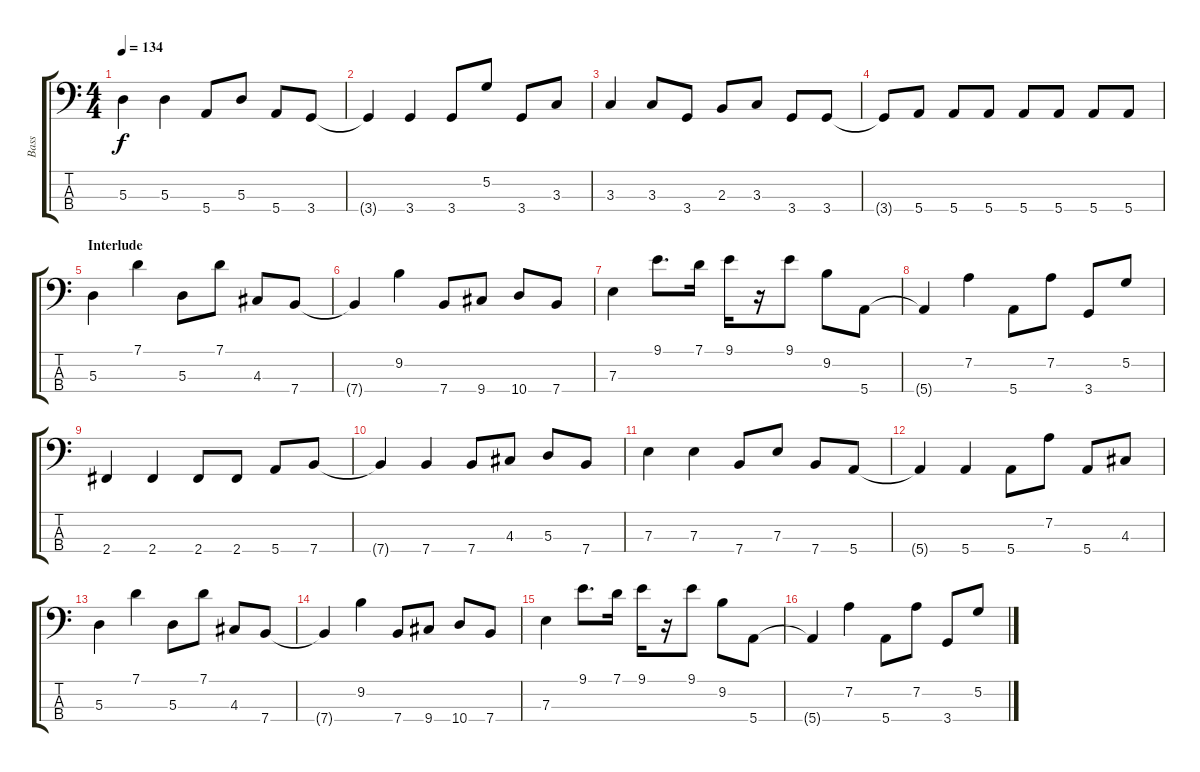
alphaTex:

\track ("Bass" "Bass") {instrument electricbasspick}
\staff {score tabs}
\tuning (G2 D2 A1 E1) {hide}
\ts (4 4)
\tempo 134
\clef f4
\ks c
5.3.4{dy f} 5.3.4 5.4.8 5.3.8 5.4.8 3.4.8 |
3.4{t}.4 3.4.4 3.4.8 5.2.8 3.4.8 3.3.8 |
3.3.4 3.3.8 3.4.8 2.3.8 3.3.8 3.4.8 3.4.8 |
3.4{t}.8 5.4.8 5.4.8 5.4.8 5.4.8 5.4.8 5.4.8 5.4.8 |
\section ("" "Interlude")
5.3.4 7.1.4 5.3.8 7.1.8 4.3.8 7.4.8 |
7.4{t}.4 9.2.4 7.4.8 9.4.8 10.4.8 7.4.8 |
7.3.4 9.1.8{d} 7.1.16 9.1.16 r.16 9.1.8 9.2.8 5.4.8 |
5.4{t}.4 7.2.4 5.4.8 7.2.8 3.4.8 5.2.8 |
2.4.4 2.4.4 2.4.8 2.4.8 5.4.8 7.4.8 |
7.4{t}.4 7.4.4 7.4.8 4.3.8 5.3.8 7.4.8 |
7.3.4 7.3.4 7.4.8 7.3.8 7.4.8 5.4.8 |
5.4{t}.4 5.4.4 5.4.8 7.2.8 5.4.8 4.3.8 |
5.3.4 7.1.4 5.3.8 7.1.8 4.3.8 7.4.8 |
7.4{t}.4 9.2.4 7.4.8 9.4.8 10.4.8 7.4.8 |
7.3.4 9.1.8{d} 7.1.16 9.1.16 r.16 9.1.8 9.2.8 5.4.8 |
5.4{t}.4 7.2.4 5.4.8 7.2.8 3.4.8 5.2.8
